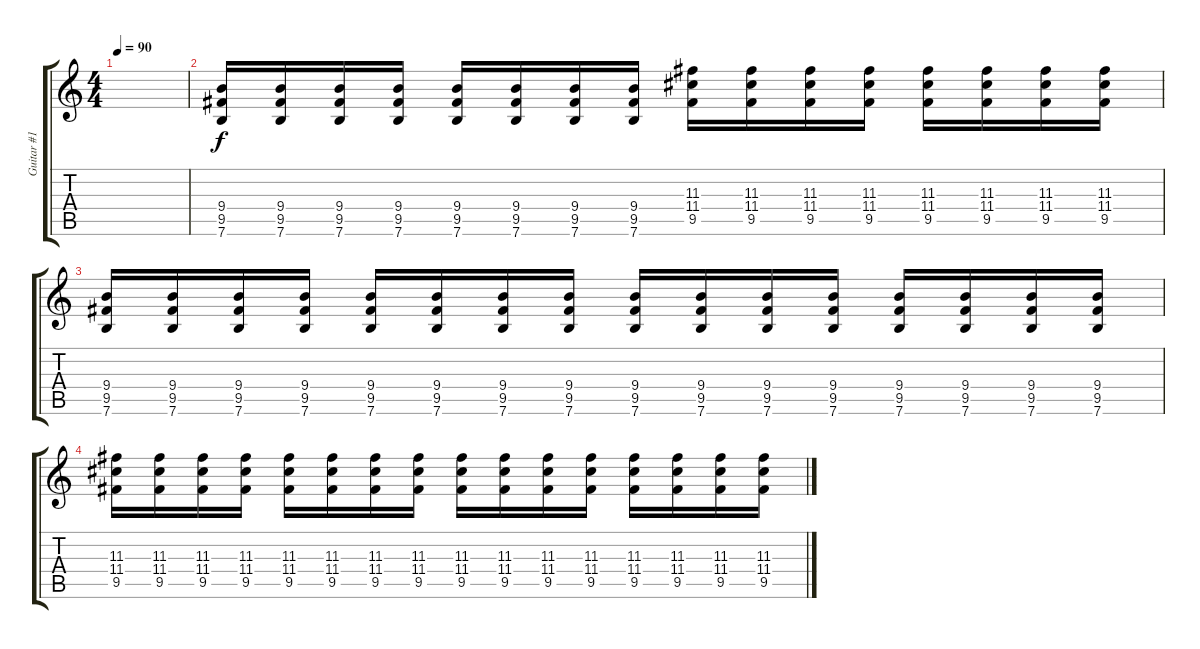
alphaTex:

\track ("Guitar #1" "Guitar #1") {instrument overdrivenguitar}
\staff {score tabs}
\tuning (E4 B3 G3 D3 A2 E2) {hide}
\ts (4 4)
\tempo 90
\clef g2
\ks c
|
(9.4 9.5 7.6).16 (9.4 9.5 7.6).16 (9.4 9.5 7.6).16 (9.4 9.5 7.6).16 (9.4 9.5 7.6).16 (9.4 9.5 7.6).16 (9.4 9.5 7.6).16 (9.4 9.5 7.6).16 (11.3 11.4 9.5).16 (11.3 11.4 9.5).16 (11.3 11.4 9.5).16 (11.3 11.4 9.5).16 (11.3 11.4 9.5).16 (11.3 11.4 9.5).16 (11.3 11.4 9.5).16 (11.3 11.4 9.5).16 |
(9.4 9.5 7.6).16 (9.4 9.5 7.6).16 (9.4 9.5 7.6).16 (9.4 9.5 7.6).16 (9.4 9.5 7.6).16 (9.4 9.5 7.6).16 (9.4 9.5 7.6).16 (9.4 9.5 7.6).16 (9.4 9.5 7.6).16 (9.4 9.5 7.6).16 (9.4 9.5 7.6).16 (9.4 9.5 7.6).16 (9.4 9.5 7.6).16 (9.4 9.5 7.6).16 (9.4 9.5 7.6).16 (9.4 9.5 7.6).16 |
(11.3 11.4 9.5).16 (11.3 11.4 9.5).16 (11.3 11.4 9.5).16 (11.3 11.4 9.5).16 (11.3 11.4 9.5).16 (11.3 11.4 9.5).16 (11.3 11.4 9.5).16 (11.3 11.4 9.5).16 (11.3 11.4 9.5).16 (11.3 11.4 9.5).16 (11.3 11.4 9.5).16 (11.3 11.4 9.5).16 (11.3 11.4 9.5).16 (11.3 11.4 9.5).16 (11.3 11.4 9.5).16 (11.3 11.4 9.5).16
